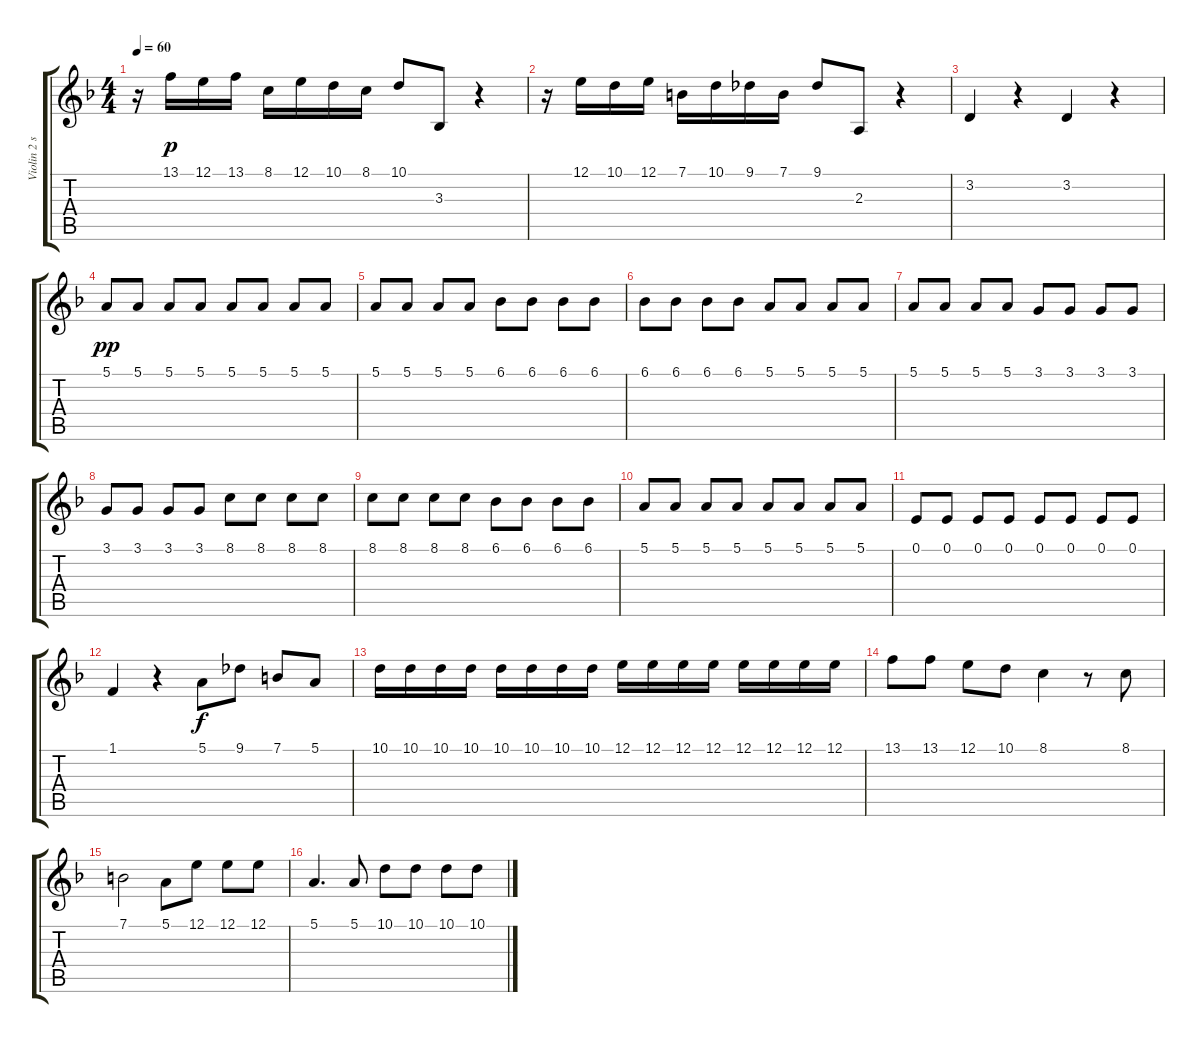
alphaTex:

\track ("Violin 2 solo" "Violin 2 s") {instrument violin}
\staff {score tabs}
\tuning (E4 B3 G3 D3 A2 E2) {hide}
\ts (4 4)
\tempo 60
\clef g2
\ks f
r.16{dy p} 13.1.16 12.1.16 13.1.16 8.1.16 12.1.16 10.1.16 8.1.16 10.1.8 3.3.8 r.4 |
r.16 12.1.16 10.1.16 12.1.16 7.1.16 10.1.16 9.1.16 7.1.16 9.1.8 2.3.8 r.4 |
3.2.4 r.4 3.2.4 r.4 |
5.1.8{dy pp} 5.1.8 5.1.8 5.1.8 5.1.8 5.1.8 5.1.8 5.1.8 |
5.1.8 5.1.8 5.1.8 5.1.8 6.1.8 6.1.8 6.1.8 6.1.8 |
6.1.8 6.1.8 6.1.8 6.1.8 5.1.8 5.1.8 5.1.8 5.1.8 |
5.1.8 5.1.8 5.1.8 5.1.8 3.1.8 3.1.8 3.1.8 3.1.8 |
3.1.8 3.1.8 3.1.8 3.1.8 8.1.8 8.1.8 8.1.8 8.1.8 |
8.1.8 8.1.8 8.1.8 8.1.8 6.1.8 6.1.8 6.1.8 6.1.8 |
5.1.8 5.1.8 5.1.8 5.1.8 5.1.8 5.1.8 5.1.8 5.1.8 |
0.1.8 0.1.8 0.1.8 0.1.8 0.1.8 0.1.8 0.1.8 0.1.8 |
1.1.4 r.4 5.1.8{dy f} 9.1.8 7.1.8 5.1.8 |
10.1.16 10.1.16 10.1.16 10.1.16 10.1.16 10.1.16 10.1.16 10.1.16 12.1.16 12.1.16 12.1.16 12.1.16 12.1.16 12.1.16 12.1.16 12.1.16 |
13.1.8 13.1.8 12.1.8 10.1.8 8.1.4 r.8 8.1.8 |
7.1.2 5.1.8 12.1.8 12.1.8 12.1.8 |
5.1.4{d} 5.1.8 10.1.8 10.1.8 10.1.8 10.1.8
